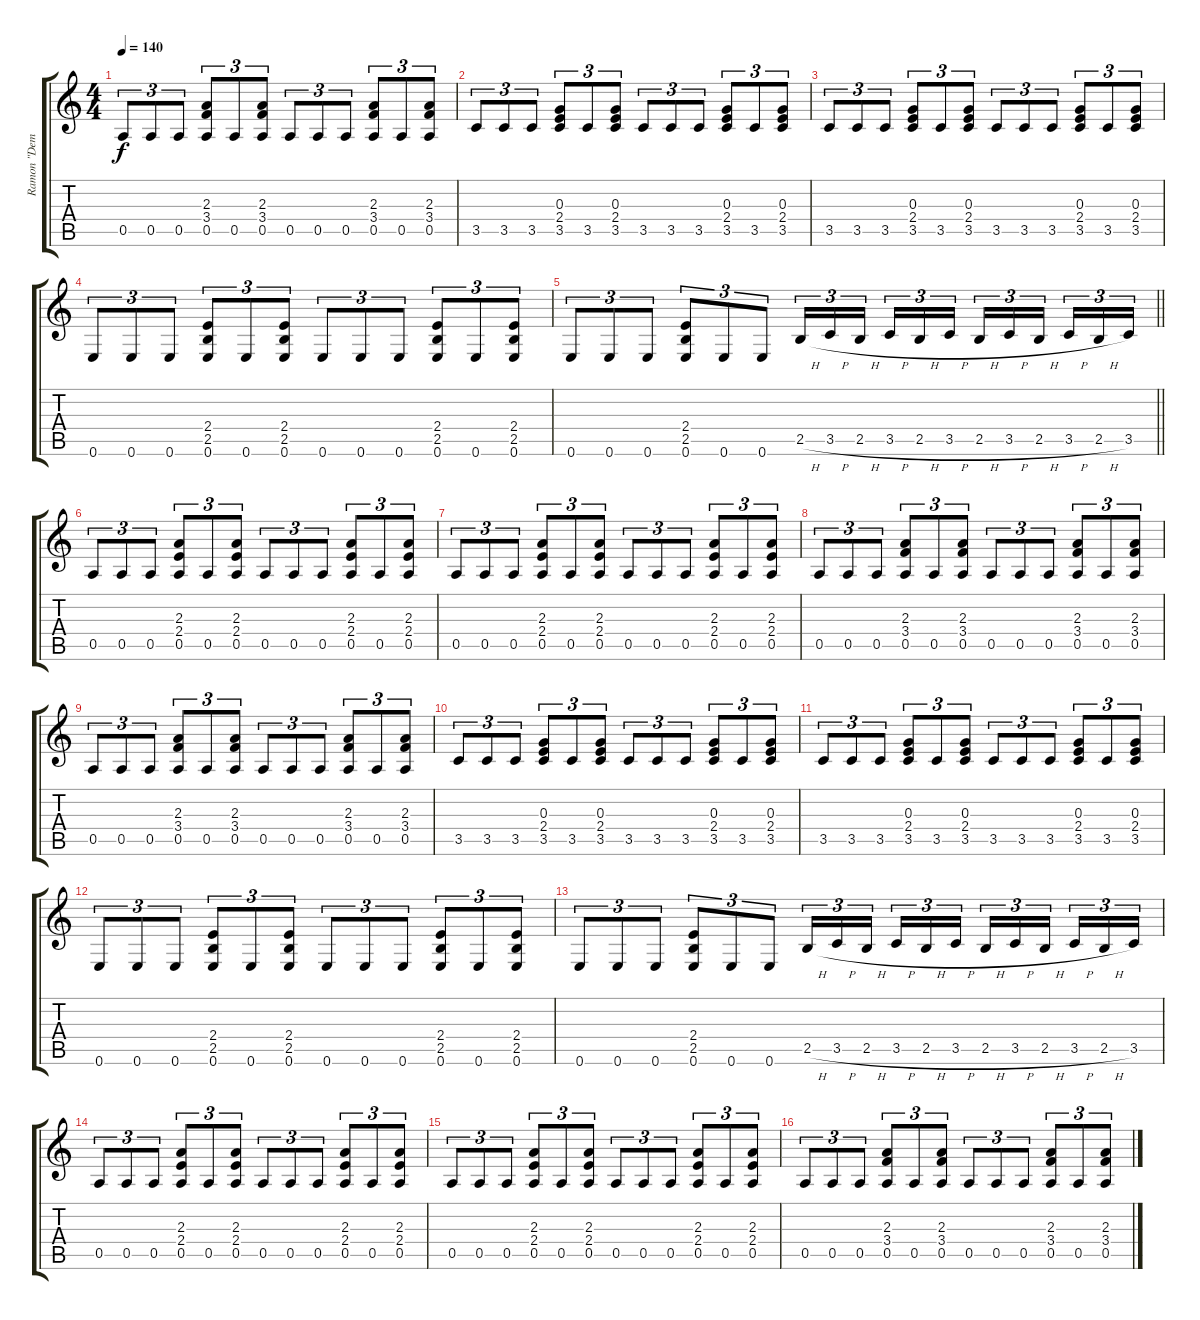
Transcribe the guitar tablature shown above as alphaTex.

\track ("Ramon \"Demian\" Espejo" "Ramon \"Dem") {instrument distortionguitar}
\staff {score tabs}
\tuning (E4 B3 G3 D3 A2 E2) {hide}
\ts (4 4)
\tempo 140
\clef g2
\ks c
0.5.8{tu (3 2) dy f} 0.5.8{tu (3 2)} 0.5.8{tu (3 2)} (2.3 3.4 0.5).8{tu (3 2)} 0.5.8{tu (3 2)} (2.3 3.4 0.5).8{tu (3 2)} 0.5.8{tu (3 2)} 0.5.8{tu (3 2)} 0.5.8{tu (3 2)} (2.3 3.4 0.5).8{tu (3 2)} 0.5.8{tu (3 2)} (2.3 3.4 0.5).8{tu (3 2)} |
3.5.8{tu (3 2)} 3.5.8{tu (3 2)} 3.5.8{tu (3 2)} (0.3 2.4 3.5).8{tu (3 2)} 3.5.8{tu (3 2)} (0.3 2.4 3.5).8{tu (3 2)} 3.5.8{tu (3 2)} 3.5.8{tu (3 2)} 3.5.8{tu (3 2)} (0.3 2.4 3.5).8{tu (3 2)} 3.5.8{tu (3 2)} (0.3 2.4 3.5).8{tu (3 2)} |
3.5.8{tu (3 2)} 3.5.8{tu (3 2)} 3.5.8{tu (3 2)} (0.3 2.4 3.5).8{tu (3 2)} 3.5.8{tu (3 2)} (0.3 2.4 3.5).8{tu (3 2)} 3.5.8{tu (3 2)} 3.5.8{tu (3 2)} 3.5.8{tu (3 2)} (0.3 2.4 3.5).8{tu (3 2)} 3.5.8{tu (3 2)} (0.3 2.4 3.5).8{tu (3 2)} |
0.6.8{tu (3 2)} 0.6.8{tu (3 2)} 0.6.8{tu (3 2)} (2.4 2.5 0.6).8{tu (3 2)} 0.6.8{tu (3 2)} (2.4 2.5 0.6).8{tu (3 2)} 0.6.8{tu (3 2)} 0.6.8{tu (3 2)} 0.6.8{tu (3 2)} (2.4 2.5 0.6).8{tu (3 2)} 0.6.8{tu (3 2)} (2.4 2.5 0.6).8{tu (3 2)} |
\barLineRight lightlight
0.6.8{tu (3 2)} 0.6.8{tu (3 2)} 0.6.8{tu (3 2)} (2.4 2.5 0.6).8{tu (3 2)} 0.6.8{tu (3 2)} 0.6.8{tu (3 2)} 2.5{h}.16{tu (3 2)} 3.5{h}.16{tu (3 2)} 2.5{h}.16{tu (3 2) beam splitsecondary} 3.5{h}.16{tu (3 2)} 2.5{h}.16{tu (3 2)} 3.5{h}.16{tu (3 2)} 2.5{h}.16{tu (3 2)} 3.5{h}.16{tu (3 2)} 2.5{h}.16{tu (3 2) beam splitsecondary} 3.5{h}.16{tu (3 2)} 2.5{h}.16{tu (3 2)} 3.5.16{tu (3 2)} |
0.5.8{tu (3 2)} 0.5.8{tu (3 2)} 0.5.8{tu (3 2)} (2.3 2.4 0.5).8{tu (3 2)} 0.5.8{tu (3 2)} (2.3 2.4 0.5).8{tu (3 2)} 0.5.8{tu (3 2)} 0.5.8{tu (3 2)} 0.5.8{tu (3 2)} (2.3 2.4 0.5).8{tu (3 2)} 0.5.8{tu (3 2)} (2.3 2.4 0.5).8{tu (3 2)} |
0.5.8{tu (3 2)} 0.5.8{tu (3 2)} 0.5.8{tu (3 2)} (2.3 2.4 0.5).8{tu (3 2)} 0.5.8{tu (3 2)} (2.3 2.4 0.5).8{tu (3 2)} 0.5.8{tu (3 2)} 0.5.8{tu (3 2)} 0.5.8{tu (3 2)} (2.3 2.4 0.5).8{tu (3 2)} 0.5.8{tu (3 2)} (2.3 2.4 0.5).8{tu (3 2)} |
0.5.8{tu (3 2)} 0.5.8{tu (3 2)} 0.5.8{tu (3 2)} (2.3 3.4 0.5).8{tu (3 2)} 0.5.8{tu (3 2)} (2.3 3.4 0.5).8{tu (3 2)} 0.5.8{tu (3 2)} 0.5.8{tu (3 2)} 0.5.8{tu (3 2)} (2.3 3.4 0.5).8{tu (3 2)} 0.5.8{tu (3 2)} (2.3 3.4 0.5).8{tu (3 2)} |
0.5.8{tu (3 2)} 0.5.8{tu (3 2)} 0.5.8{tu (3 2)} (2.3 3.4 0.5).8{tu (3 2)} 0.5.8{tu (3 2)} (2.3 3.4 0.5).8{tu (3 2)} 0.5.8{tu (3 2)} 0.5.8{tu (3 2)} 0.5.8{tu (3 2)} (2.3 3.4 0.5).8{tu (3 2)} 0.5.8{tu (3 2)} (2.3 3.4 0.5).8{tu (3 2)} |
3.5.8{tu (3 2)} 3.5.8{tu (3 2)} 3.5.8{tu (3 2)} (0.3 2.4 3.5).8{tu (3 2)} 3.5.8{tu (3 2)} (0.3 2.4 3.5).8{tu (3 2)} 3.5.8{tu (3 2)} 3.5.8{tu (3 2)} 3.5.8{tu (3 2)} (0.3 2.4 3.5).8{tu (3 2)} 3.5.8{tu (3 2)} (0.3 2.4 3.5).8{tu (3 2)} |
3.5.8{tu (3 2)} 3.5.8{tu (3 2)} 3.5.8{tu (3 2)} (0.3 2.4 3.5).8{tu (3 2)} 3.5.8{tu (3 2)} (0.3 2.4 3.5).8{tu (3 2)} 3.5.8{tu (3 2)} 3.5.8{tu (3 2)} 3.5.8{tu (3 2)} (0.3 2.4 3.5).8{tu (3 2)} 3.5.8{tu (3 2)} (0.3 2.4 3.5).8{tu (3 2)} |
0.6.8{tu (3 2)} 0.6.8{tu (3 2)} 0.6.8{tu (3 2)} (2.4 2.5 0.6).8{tu (3 2)} 0.6.8{tu (3 2)} (2.4 2.5 0.6).8{tu (3 2)} 0.6.8{tu (3 2)} 0.6.8{tu (3 2)} 0.6.8{tu (3 2)} (2.4 2.5 0.6).8{tu (3 2)} 0.6.8{tu (3 2)} (2.4 2.5 0.6).8{tu (3 2)} |
0.6.8{tu (3 2)} 0.6.8{tu (3 2)} 0.6.8{tu (3 2)} (2.4 2.5 0.6).8{tu (3 2)} 0.6.8{tu (3 2)} 0.6.8{tu (3 2)} 2.5{h}.16{tu (3 2)} 3.5{h}.16{tu (3 2)} 2.5{h}.16{tu (3 2) beam splitsecondary} 3.5{h}.16{tu (3 2)} 2.5{h}.16{tu (3 2)} 3.5{h}.16{tu (3 2)} 2.5{h}.16{tu (3 2)} 3.5{h}.16{tu (3 2)} 2.5{h}.16{tu (3 2) beam splitsecondary} 3.5{h}.16{tu (3 2)} 2.5{h}.16{tu (3 2)} 3.5.16{tu (3 2)} |
0.5.8{tu (3 2)} 0.5.8{tu (3 2)} 0.5.8{tu (3 2)} (2.3 2.4 0.5).8{tu (3 2)} 0.5.8{tu (3 2)} (2.3 2.4 0.5).8{tu (3 2)} 0.5.8{tu (3 2)} 0.5.8{tu (3 2)} 0.5.8{tu (3 2)} (2.3 2.4 0.5).8{tu (3 2)} 0.5.8{tu (3 2)} (2.3 2.4 0.5).8{tu (3 2)} |
0.5.8{tu (3 2)} 0.5.8{tu (3 2)} 0.5.8{tu (3 2)} (2.3 2.4 0.5).8{tu (3 2)} 0.5.8{tu (3 2)} (2.3 2.4 0.5).8{tu (3 2)} 0.5.8{tu (3 2)} 0.5.8{tu (3 2)} 0.5.8{tu (3 2)} (2.3 2.4 0.5).8{tu (3 2)} 0.5.8{tu (3 2)} (2.3 2.4 0.5).8{tu (3 2)} |
0.5.8{tu (3 2)} 0.5.8{tu (3 2)} 0.5.8{tu (3 2)} (2.3 3.4 0.5).8{tu (3 2)} 0.5.8{tu (3 2)} (2.3 3.4 0.5).8{tu (3 2)} 0.5.8{tu (3 2)} 0.5.8{tu (3 2)} 0.5.8{tu (3 2)} (2.3 3.4 0.5).8{tu (3 2)} 0.5.8{tu (3 2)} (2.3 3.4 0.5).8{tu (3 2)}
